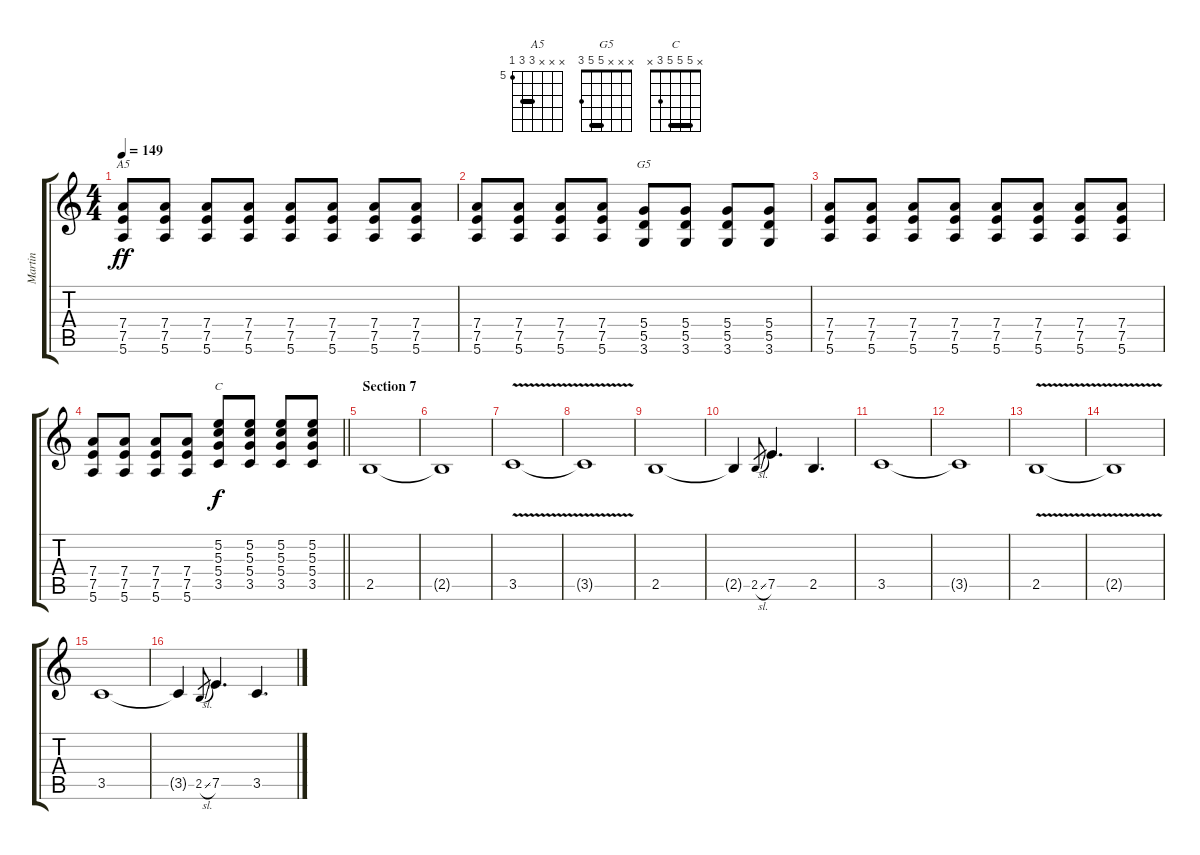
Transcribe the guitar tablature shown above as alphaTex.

\track ("Martin" "Martin") {instrument overdrivenguitar}
\staff {score tabs}
\tuning (E4 B3 G3 D3 A2 E2) {hide}
\chord ("A5" x x x 7 7 5) {firstfret 5 barre 7}
\chord ("G5" x x x 5 5 3) {barre 5}
\chord ("C" x 5 5 5 3 x) {barre 5}
\ts (4 4)
\tempo 149
\clef g2
\ks c
(7.4 7.5 5.6).8{ch "A5" dy ff} (7.4 7.5 5.6).8 (7.4 7.5 5.6).8 (7.4 7.5 5.6).8 (7.4 7.5 5.6).8 (7.4 7.5 5.6).8 (7.4 7.5 5.6).8 (7.4 7.5 5.6).8 |
(7.4 7.5 5.6).8 (7.4 7.5 5.6).8 (7.4 7.5 5.6).8 (7.4 7.5 5.6).8 (5.4 5.5 3.6).8{ch "G5"} (5.4 5.5 3.6).8 (5.4 5.5 3.6).8 (5.4 5.5 3.6).8 |
(7.4 7.5 5.6).8 (7.4 7.5 5.6).8 (7.4 7.5 5.6).8 (7.4 7.5 5.6).8 (7.4 7.5 5.6).8 (7.4 7.5 5.6).8 (7.4 7.5 5.6).8 (7.4 7.5 5.6).8 |
\barLineRight lightlight
(7.4 7.5 5.6).8 (7.4 7.5 5.6).8 (7.4 7.5 5.6).8 (7.4 7.5 5.6).8 (5.2 5.3 5.4 3.5).8{ch "C" dy f} (5.2 5.3 5.4 3.5).8 (5.2 5.3 5.4 3.5).8 (5.2 5.3 5.4 3.5).8 |
\section ("" "Section 7")
2.5.1 |
2.5{t}.1 |
3.5{v}.1 |
3.5{t}.1 |
2.5.1 |
2.5{t}.4 2.5{sl}.8{gr} 7.5.4{d} 2.5.4{d} |
3.5.1 |
3.5{t}.1 |
2.5{v}.1 |
2.5{t}.1 |
3.5.1 |
3.5{t}.4 2.5{sl}.8{gr} 7.5.4{d} 3.5.4{d}
